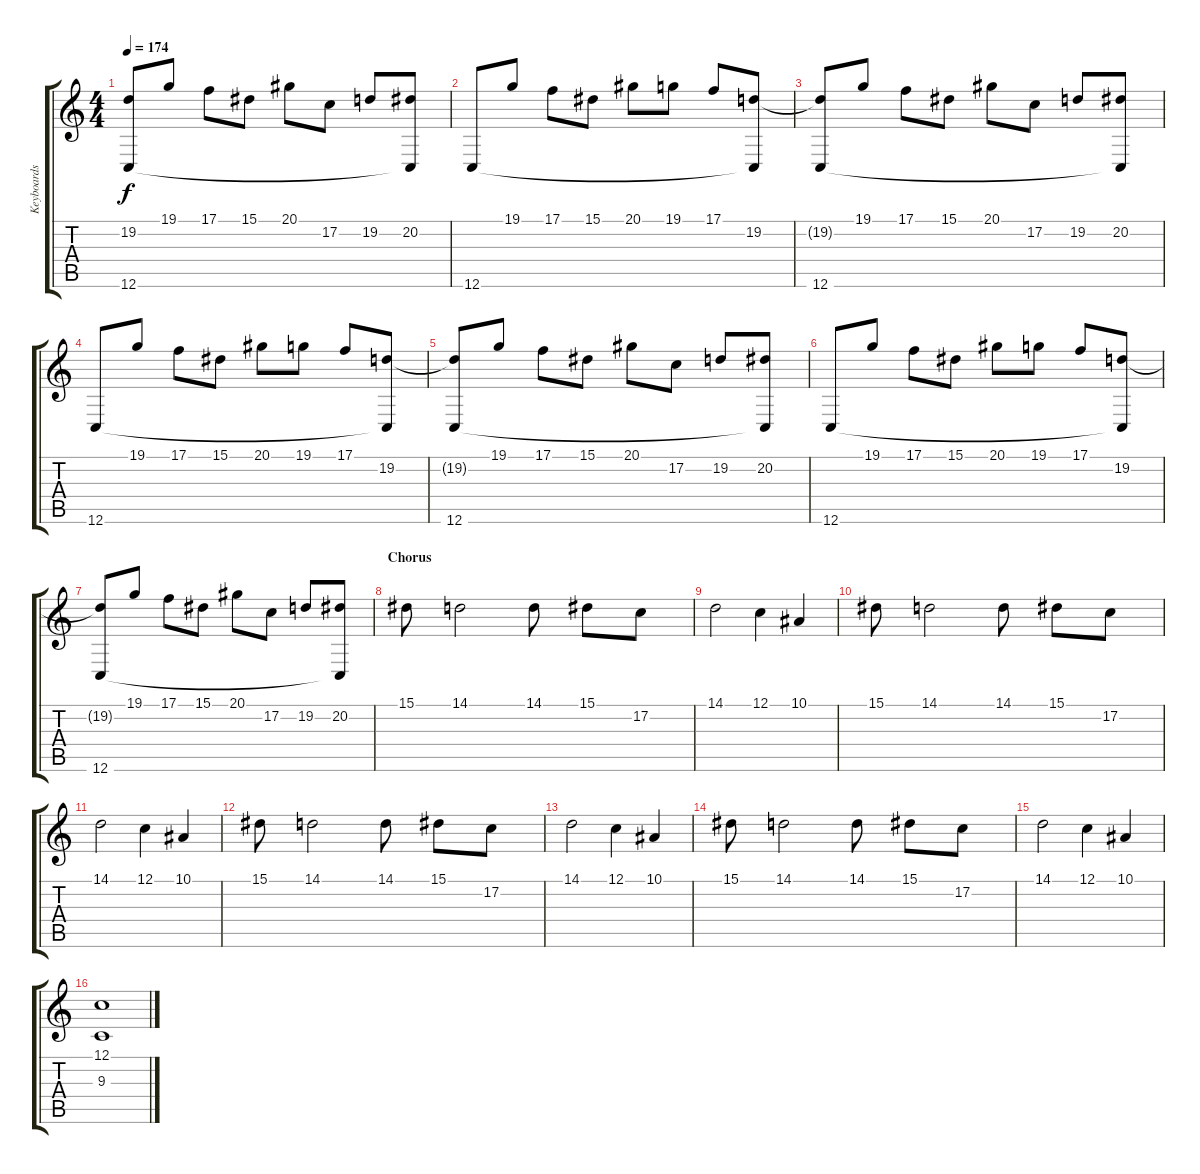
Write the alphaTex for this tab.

\track ("Keyboards" "Keyboards") {instrument musicbox}
\staff {score tabs}
\tuning (C4 G3 Eb3 Bb2 F2 C2) {hide}
\ts (4 4)
\tempo 174
\clef g2
\ks c
(19.2{t} 12.6).8{dy f} 19.1.8 17.1.8 15.1.8 20.1.8 17.2.8 19.2.8 (20.2 12.6{t}).8 |
12.6.8 19.1.8 17.1.8 15.1.8 20.1.8 19.1.8 17.1.8 (19.2 12.6{t}).8 |
(19.2{t} 12.6).8 19.1.8 17.1.8 15.1.8 20.1.8 17.2.8 19.2.8 (20.2 12.6{t}).8 |
12.6.8 19.1.8 17.1.8 15.1.8 20.1.8 19.1.8 17.1.8 (19.2 12.6{t}).8 |
(19.2{t} 12.6).8 19.1.8 17.1.8 15.1.8 20.1.8 17.2.8 19.2.8 (20.2 12.6{t}).8 |
12.6.8 19.1.8 17.1.8 15.1.8 20.1.8 19.1.8 17.1.8 (19.2 12.6{t}).8 |
(19.2{t} 12.6).8 19.1.8 17.1.8 15.1.8 20.1.8 17.2.8 19.2.8 (20.2 12.6{t}).8 |
\section ("" "Chorus")
15.1.8 14.1.2 14.1.8 15.1.8 17.2.8 |
14.1.2 12.1.4 10.1.4 |
15.1.8 14.1.2 14.1.8 15.1.8 17.2.8 |
14.1.2 12.1.4 10.1.4 |
15.1.8 14.1.2 14.1.8 15.1.8 17.2.8 |
14.1.2 12.1.4 10.1.4 |
15.1.8 14.1.2 14.1.8 15.1.8 17.2.8 |
14.1.2 12.1.4 10.1.4 |
(12.1 9.3).1
